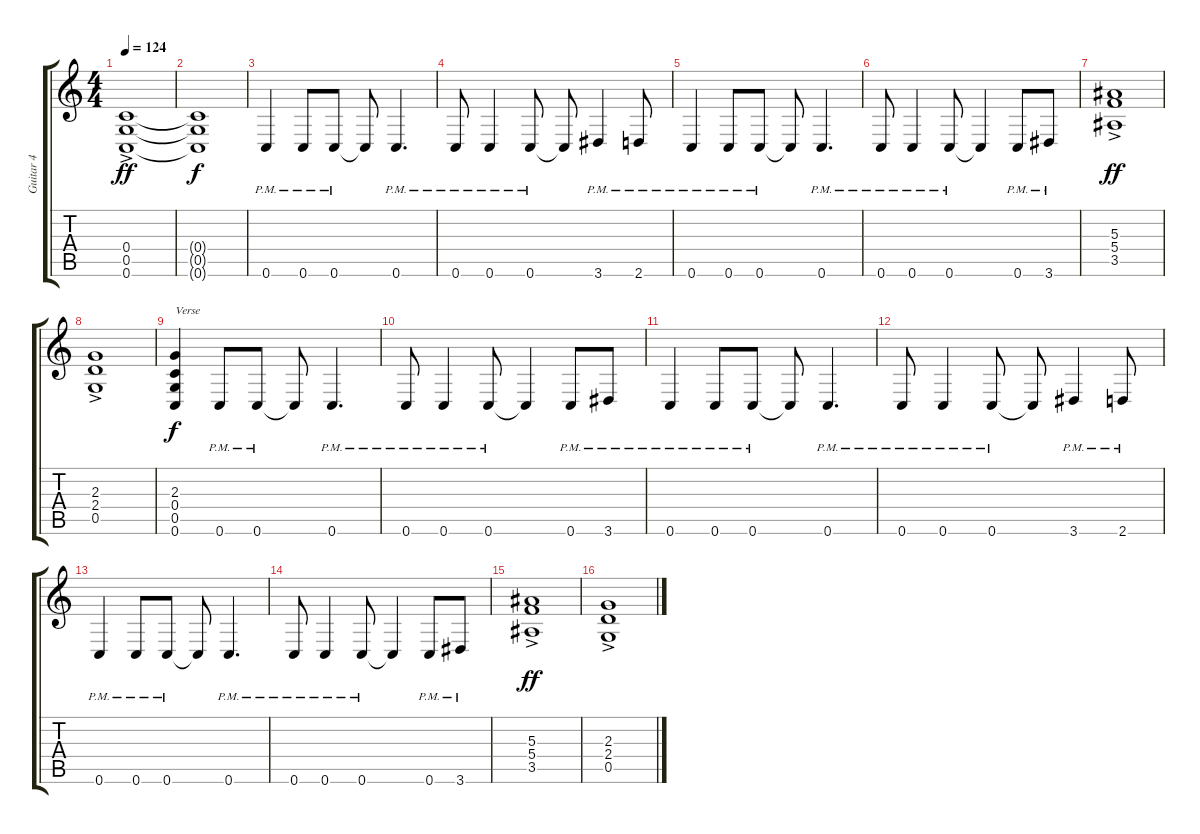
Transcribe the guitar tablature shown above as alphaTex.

\track ("Guitar 4" "Guitar 4") {instrument distortionguitar}
\staff {score tabs}
\tuning (D4 A3 F3 C3 G2 C2) {hide}
\ts (4 4)
\tempo 124
\clef g2
\ks c
(0.4{ac} 0.5{ac} 0.6{ac}).1{dy ff} |
(0.4{t} 0.5{t} 0.6{t}).1{dy f} |
0.6{pm}.4 0.6{pm}.8 0.6{pm}.8 0.6{t}.8 0.6{pm}.4{d} |
0.6{pm}.8 0.6{pm}.4 0.6{pm}.8 0.6{t}.8 3.6{pm}.4 2.6{pm}.8 |
0.6{pm}.4 0.6{pm}.8 0.6{pm}.8 0.6{t}.8 0.6{pm}.4{d} |
0.6{pm}.8 0.6{pm}.4 0.6{pm}.8 0.6{t}.4 0.6{pm}.8 3.6{pm}.8 |
(5.3{ac} 5.4{ac} 3.5{ac}).1{dy ff} |
(2.3{ac} 2.4{ac} 0.5{ac}).1 |
(2.3 0.4 0.5 0.6).4{txt "Verse" dy f} 0.6{pm}.8 0.6{pm}.8 0.6{t}.8 0.6{pm}.4{d} |
0.6{pm}.8 0.6{pm}.4 0.6{pm}.8 0.6{t}.4 0.6{pm}.8 3.6{pm}.8 |
0.6{pm}.4 0.6{pm}.8 0.6{pm}.8 0.6{t}.8 0.6{pm}.4{d} |
0.6{pm}.8 0.6{pm}.4 0.6{pm}.8 0.6{t}.8 3.6{pm}.4 2.6{pm}.8 |
0.6{pm}.4 0.6{pm}.8 0.6{pm}.8 0.6{t}.8 0.6{pm}.4{d} |
0.6{pm}.8 0.6{pm}.4 0.6{pm}.8 0.6{t}.4 0.6{pm}.8 3.6{pm}.8 |
(5.3{ac} 5.4{ac} 3.5{ac}).1{dy ff} |
(2.3{ac} 2.4{ac} 0.5{ac}).1
